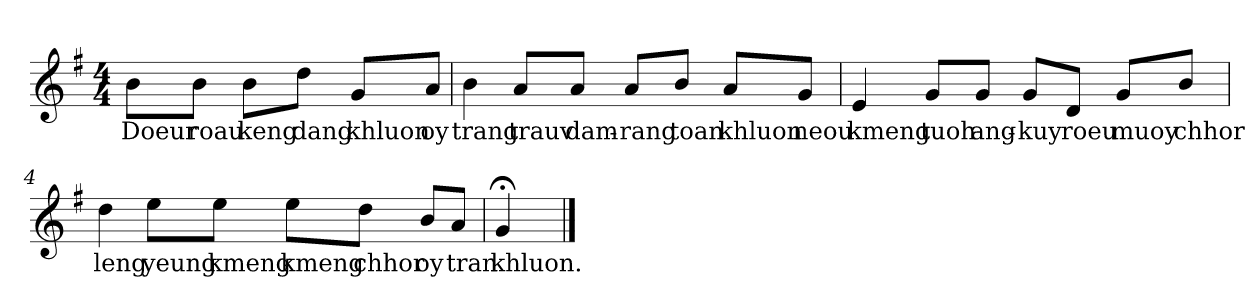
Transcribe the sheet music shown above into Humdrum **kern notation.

**kern	**text
*part1	*part1
*staff1	*staff1
*clefG2	*
*k[f#]	*
*M4/4	*
=1	=1
8b\L	Doeur
8b\J	roau
8b\L	keng
8dd\J	dang
8g/L	khluon
8a/J	oy
=2	=2
4b	trang
8a/L	trauv
8a/J	dam-
8a/L	-rang
8b/J	toan
8a/L	khluon
8g/J	neou
=3	=3
4e	kmeng
8g/L	tuoh
8g/J	ang-
8g/L	-kuy
8d/J	roeu
8g/L	muoy
8b/J	chhor
=4	=4
4dd	leng
8ee\L	yeung
8ee\J	kmeng
8ee\L	kmeng
8dd\J	chhor
8b/L	oy
8a/J	tran
=5	=5
4g;<	khluon.
==	==
*-	*-
